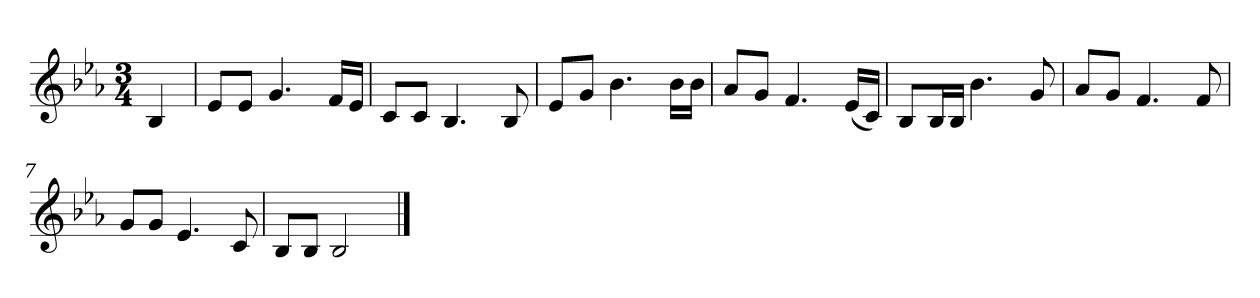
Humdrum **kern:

**kern
*part1
*staff1
*clefG2
*k[b-e-a-]
*E-:
*M3/4
*MM80
=
4B-
=1
8e-/L
8e-/J
4.g
16f/LL
16e-/JJ
=2
8c/L
8c/J
4.B-
8B-
=3
8e-/L
8g/J
4.b-
16b-\LL
16b-\JJ
=4
8a-/L
8g/J
4.f
(16e-/LL
16c/JJ)
=5
8B-/L
16B-/L
16B-/JJ
4.b-
8g
=6
8a-/L
8g/J
4.f
8f
=7
8g/L
8g/J
4.e-
8c
=8
8B-/L
8B-/J
2B-
==
*-
